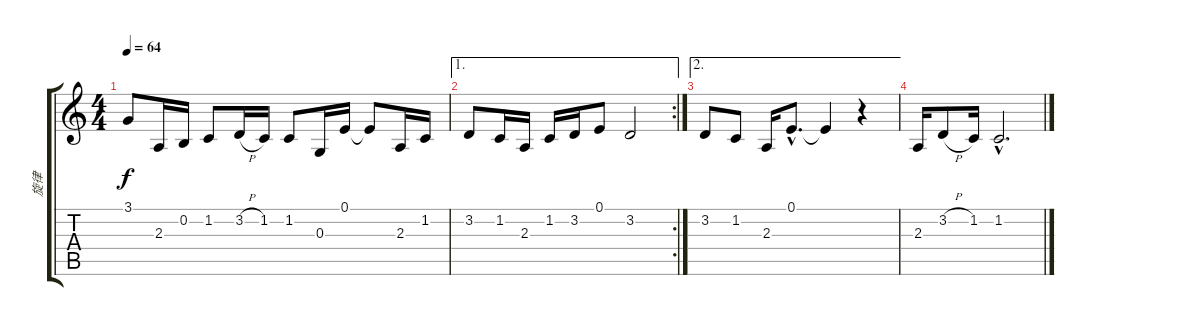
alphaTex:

\track ("旋律" "旋律") {instrument altosax}
\staff {score tabs}
\tuning (E4 B3 G3 D3 A2 E2) {hide}
\ts (4 4)
\tempo 64
\clef g2
\ks c
3.1{t}.8{dy f} 2.3.16 0.2.16 1.2.8 3.2{h}.16 1.2.16 1.2.8 0.3.16 0.1.16 0.1{t}.8 2.3.16 1.2.16 |
\ae 1
\rc 2
3.2.8 1.2.16 2.3.16 1.2.16 3.2.16 0.1.8 3.2.2 |
\ae 2
3.2.8 1.2.8 2.3.16 0.1{hac}.8{d} 0.1{t}.4 r.4 |
2.3.16 3.2{h}.8 1.2.16 1.2{hac}.2{d}
